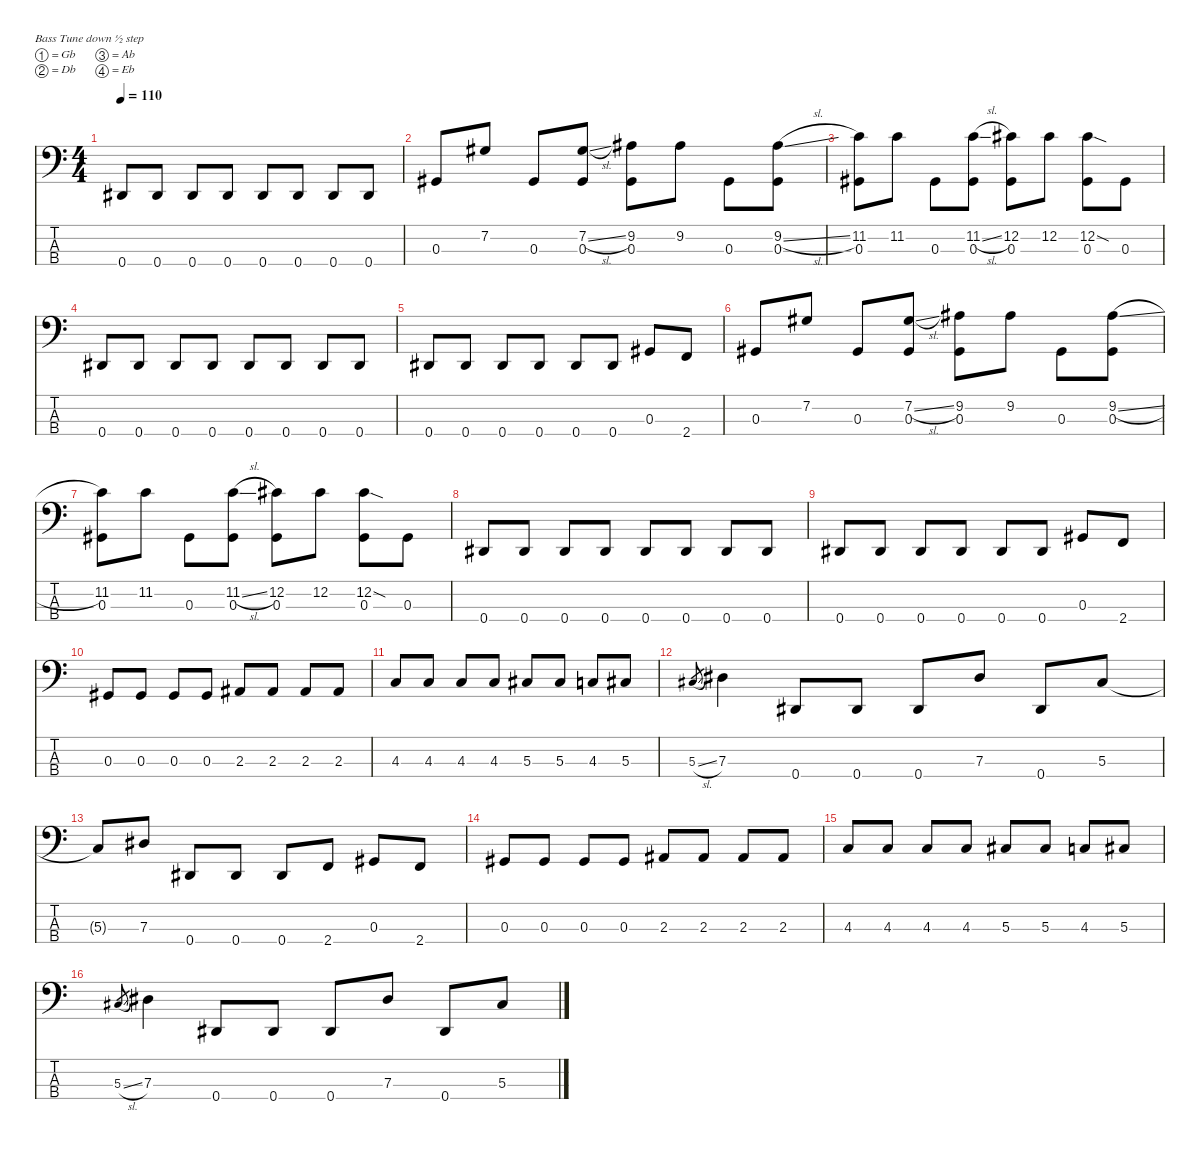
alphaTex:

\defaultSystemsLayout 4
\hideDynamics
\bracketExtendMode nobrackets
\singleTrackTrackNamePolicy hidden
\multiTrackTrackNamePolicy hidden
\otherSystemsTrackNameOrientation horizontal
\track ("Bass" "el.bs.") {instrument electricbasspick}
\staff {score tabs}
\tuning (Gb2 Db2 Ab1 Eb1)
\ts (4 4)
\tempo 110
\clef f4
\ks c
0.4{acc #}.8{dy f beam Up} 0.4{acc #}.8{beam Up} 0.4{acc #}.8{beam Up} 0.4{acc #}.8{beam Up} 0.4{acc #}.8{beam Up} 0.4{acc #}.8{beam Up} 0.4{acc #}.8{beam Up} 0.4{acc #}.8{beam Up} |
0.3{acc #}.8{beam Up} 7.2{acc #}.8{beam Up} 0.3{acc #}.8{beam Up} (7.2{sl acc #} 0.3{acc #}).8{beam Up} (9.2{acc #} 0.3{acc #}).8{beam Down} 9.2{acc #}.8{beam Down} 0.3{acc #}.8{beam Down} (9.2{sl acc #} 0.3{acc #}).8{beam Down} |
(11.2 0.3{acc #}).8{beam Down} 11.2.8{beam Down} 0.3{acc #}.8{beam Down} (11.2{sl} 0.3{acc #}).8{beam Down} (12.2{acc #} 0.3{acc #}).8{beam Down} 12.2{acc #}.8{beam Down} (12.2{sod acc #} 0.3{acc #}).8{beam Down} 0.3{acc #}.8{beam Down} |
0.4{acc #}.8{beam Up} 0.4{acc #}.8{beam Up} 0.4{acc #}.8{beam Up} 0.4{acc #}.8{beam Up} 0.4{acc #}.8{beam Up} 0.4{acc #}.8{beam Up} 0.4{acc #}.8{beam Up} 0.4{acc #}.8{beam Up} |
0.4{acc #}.8{beam Up} 0.4{acc #}.8{beam Up} 0.4{acc #}.8{beam Up} 0.4{acc #}.8{beam Up} 0.4{acc #}.8{beam Up} 0.4{acc #}.8{beam Up} 0.3{acc #}.8{beam Up} 2.4.8{beam Up} |
0.3{acc #}.8{beam Up} 7.2{acc #}.8{beam Up} 0.3{acc #}.8{beam Up} (7.2{sl acc #} 0.3{acc #}).8{beam Up} (9.2{acc #} 0.3{acc #}).8{beam Down} 9.2{acc #}.8{beam Down} 0.3{acc #}.8{beam Down} (9.2{sl acc #} 0.3{acc #}).8{beam Down} |
(11.2 0.3{acc #}).8{beam Down} 11.2.8{beam Down} 0.3{acc #}.8{beam Down} (11.2{sl} 0.3{acc #}).8{beam Down} (12.2{acc #} 0.3{acc #}).8{beam Down} 12.2{acc #}.8{beam Down} (12.2{sod acc #} 0.3{acc #}).8{beam Down} 0.3{acc #}.8{beam Down} |
0.4{acc #}.8{beam Up} 0.4{acc #}.8{beam Up} 0.4{acc #}.8{beam Up} 0.4{acc #}.8{beam Up} 0.4{acc #}.8{beam Up} 0.4{acc #}.8{beam Up} 0.4{acc #}.8{beam Up} 0.4{acc #}.8{beam Up} |
0.4{acc #}.8{beam Up} 0.4{acc #}.8{beam Up} 0.4{acc #}.8{beam Up} 0.4{acc #}.8{beam Up} 0.4{acc #}.8{beam Up} 0.4{acc #}.8{beam Up} 0.3{acc #}.8{beam Up} 2.4.8{beam Up} |
0.3{acc #}.8{beam Up} 0.3{acc #}.8{beam Up} 0.3{acc #}.8{beam Up} 0.3{acc #}.8{beam Up} 2.3{acc #}.8{beam Up} 2.3{acc #}.8{beam Up} 2.3{acc #}.8{beam Up} 2.3{acc #}.8{beam Up} |
4.3.8{beam Up} 4.3.8{beam Up} 4.3.8{beam Up} 4.3.8{beam Up} 5.3{acc #}.8{beam Up} 5.3{acc #}.8{beam Up} 4.3.8{beam Up} 5.3{acc #}.8{beam Up} |
5.3{sl acc #}.8{gr dy mf beam Up} 7.3{acc #}.4{dy f beam Down} 0.4{acc #}.8{beam Up} 0.4{acc #}.8{beam Up} 0.4{acc #}.8{beam Up} 7.3{acc #}.8{beam Up} 0.4{acc #}.8{beam Up} 5.3{acc #}.8{beam Up} |
5.3{t acc #}.8{beam Up} 7.3{acc #}.8{beam Up} 0.4{acc #}.8{beam Up} 0.4{acc #}.8{beam Up} 0.4{acc #}.8{beam Up} 2.4.8{beam Up} 0.3{acc #}.8{beam Up} 2.4.8{beam Up} |
0.3{acc #}.8{beam Up} 0.3{acc #}.8{beam Up} 0.3{acc #}.8{beam Up} 0.3{acc #}.8{beam Up} 2.3{acc #}.8{beam Up} 2.3{acc #}.8{beam Up} 2.3{acc #}.8{beam Up} 2.3{acc #}.8{beam Up} |
4.3.8{beam Up} 4.3.8{beam Up} 4.3.8{beam Up} 4.3.8{beam Up} 5.3{acc #}.8{beam Up} 5.3{acc #}.8{beam Up} 4.3.8{beam Up} 5.3{acc #}.8{beam Up} |
5.3{sl acc #}.8{gr dy mf beam Up} 7.3{acc #}.4{dy f beam Down} 0.4{acc #}.8{beam Up} 0.4{acc #}.8{beam Up} 0.4{acc #}.8{beam Up} 7.3{acc #}.8{beam Up} 0.4{acc #}.8{beam Up} 5.3{acc #}.8{beam Up}
